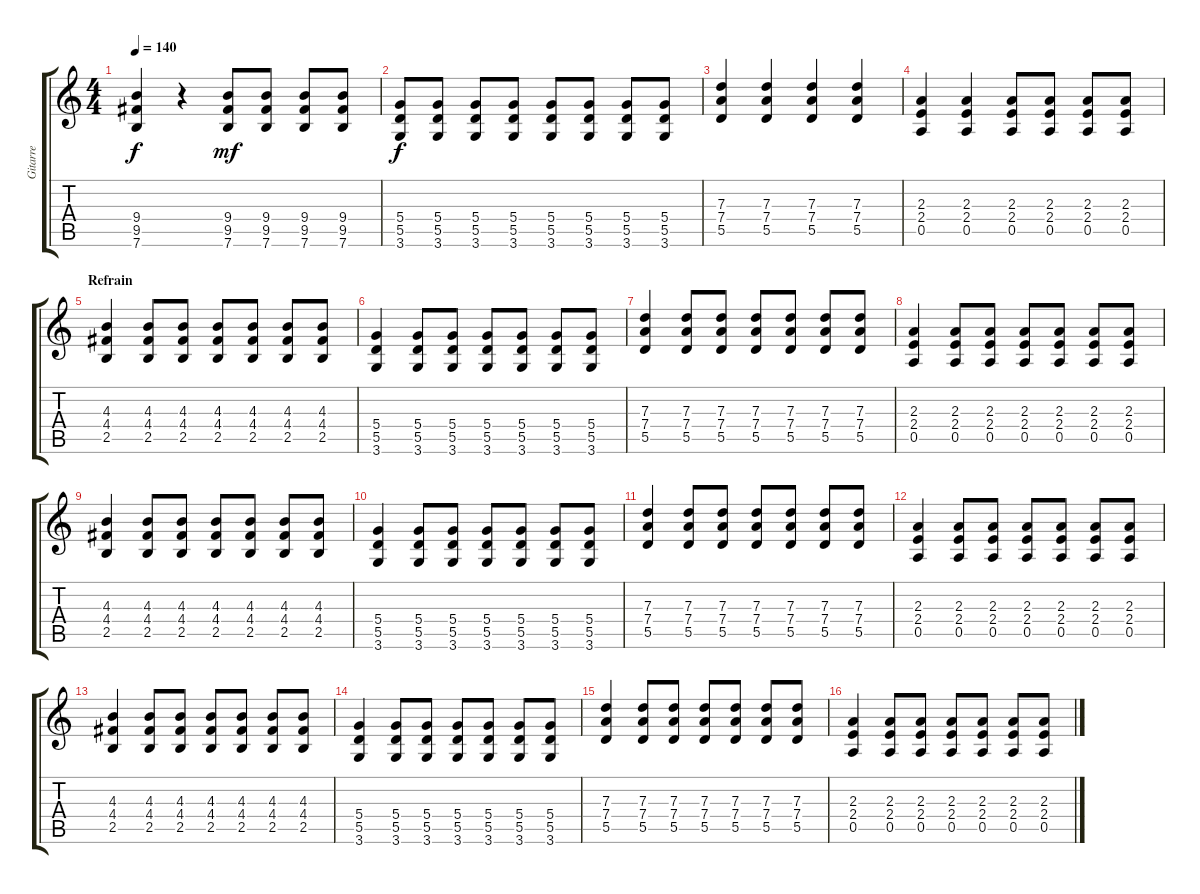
\track ("Gitarre" "Gitarre") {instrument overdrivenguitar}
\staff {score tabs}
\tuning (E4 B3 G3 D3 A2 E2) {hide}
\ts (4 4)
\tempo 140
\clef g2
\ks c
(9.4 9.5 7.6).4{dy f} r.4 (9.4 9.5 7.6).8{dy mf} (9.4 9.5 7.6).8 (9.4 9.5 7.6).8 (9.4 9.5 7.6).8 |
(5.4 5.5 3.6).8{dy f} (5.4 5.5 3.6).8 (5.4 5.5 3.6).8 (5.4 5.5 3.6).8 (5.4 5.5 3.6).8 (5.4 5.5 3.6).8 (5.4 5.5 3.6).8 (5.4 5.5 3.6).8 |
(7.3 7.4 5.5).4 (7.3 7.4 5.5).4 (7.3 7.4 5.5).4 (7.3 7.4 5.5).4 |
(2.3 2.4 0.5).4 (2.3 2.4 0.5).4 (2.3 2.4 0.5).8 (2.3 2.4 0.5).8 (2.3 2.4 0.5).8 (2.3 2.4 0.5).8 |
\section ("" "Refrain")
(4.3 4.4 2.5).4 (4.3 4.4 2.5).8 (4.3 4.4 2.5).8 (4.3 4.4 2.5).8 (4.3 4.4 2.5).8 (4.3 4.4 2.5).8 (4.3 4.4 2.5).8 |
(5.4 5.5 3.6).4 (5.4 5.5 3.6).8 (5.4 5.5 3.6).8 (5.4 5.5 3.6).8 (5.4 5.5 3.6).8 (5.4 5.5 3.6).8 (5.4 5.5 3.6).8 |
(7.3 7.4 5.5).4 (7.3 7.4 5.5).8 (7.3 7.4 5.5).8 (7.3 7.4 5.5).8 (7.3 7.4 5.5).8 (7.3 7.4 5.5).8 (7.3 7.4 5.5).8 |
(2.3 2.4 0.5).4 (2.3 2.4 0.5).8 (2.3 2.4 0.5).8 (2.3 2.4 0.5).8 (2.3 2.4 0.5).8 (2.3 2.4 0.5).8 (2.3 2.4 0.5).8 |
(4.3 4.4 2.5).4 (4.3 4.4 2.5).8 (4.3 4.4 2.5).8 (4.3 4.4 2.5).8 (4.3 4.4 2.5).8 (4.3 4.4 2.5).8 (4.3 4.4 2.5).8 |
(5.4 5.5 3.6).4 (5.4 5.5 3.6).8 (5.4 5.5 3.6).8 (5.4 5.5 3.6).8 (5.4 5.5 3.6).8 (5.4 5.5 3.6).8 (5.4 5.5 3.6).8 |
(7.3 7.4 5.5).4 (7.3 7.4 5.5).8 (7.3 7.4 5.5).8 (7.3 7.4 5.5).8 (7.3 7.4 5.5).8 (7.3 7.4 5.5).8 (7.3 7.4 5.5).8 |
(2.3 2.4 0.5).4 (2.3 2.4 0.5).8 (2.3 2.4 0.5).8 (2.3 2.4 0.5).8 (2.3 2.4 0.5).8 (2.3 2.4 0.5).8 (2.3 2.4 0.5).8 |
(4.3 4.4 2.5).4 (4.3 4.4 2.5).8 (4.3 4.4 2.5).8 (4.3 4.4 2.5).8 (4.3 4.4 2.5).8 (4.3 4.4 2.5).8 (4.3 4.4 2.5).8 |
(5.4 5.5 3.6).4 (5.4 5.5 3.6).8 (5.4 5.5 3.6).8 (5.4 5.5 3.6).8 (5.4 5.5 3.6).8 (5.4 5.5 3.6).8 (5.4 5.5 3.6).8 |
(7.3 7.4 5.5).4 (7.3 7.4 5.5).8 (7.3 7.4 5.5).8 (7.3 7.4 5.5).8 (7.3 7.4 5.5).8 (7.3 7.4 5.5).8 (7.3 7.4 5.5).8 |
(2.3 2.4 0.5).4 (2.3 2.4 0.5).8 (2.3 2.4 0.5).8 (2.3 2.4 0.5).8 (2.3 2.4 0.5).8 (2.3 2.4 0.5).8 (2.3 2.4 0.5).8
